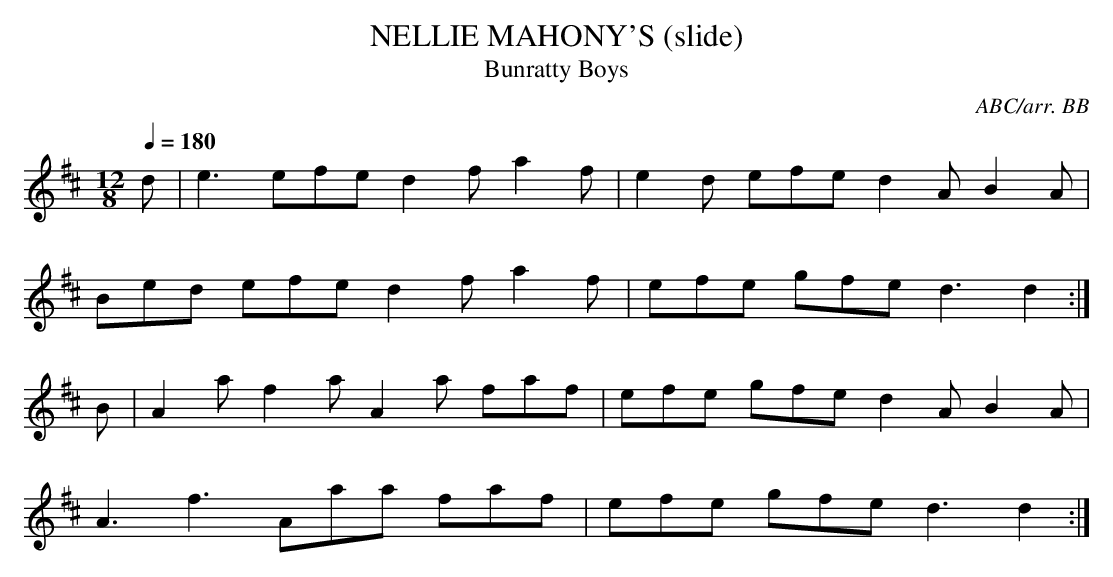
X:1
T:NELLIE MAHONY'S (slide)
T:Bunratty Boys
C:ABC/arr. BB
Q:1/4=180
L:1/8
M:12/8
K:D
d|e3 efe d2f a2f|e2d efe d2A B2A|
Bed efe d2f a2f|efe gfe d3 d2 :|
B|A2a f2a A2a faf|efe gfe d2A B2A|
A3 f3 Aaa faf|efe gfe d3 d2 :|
